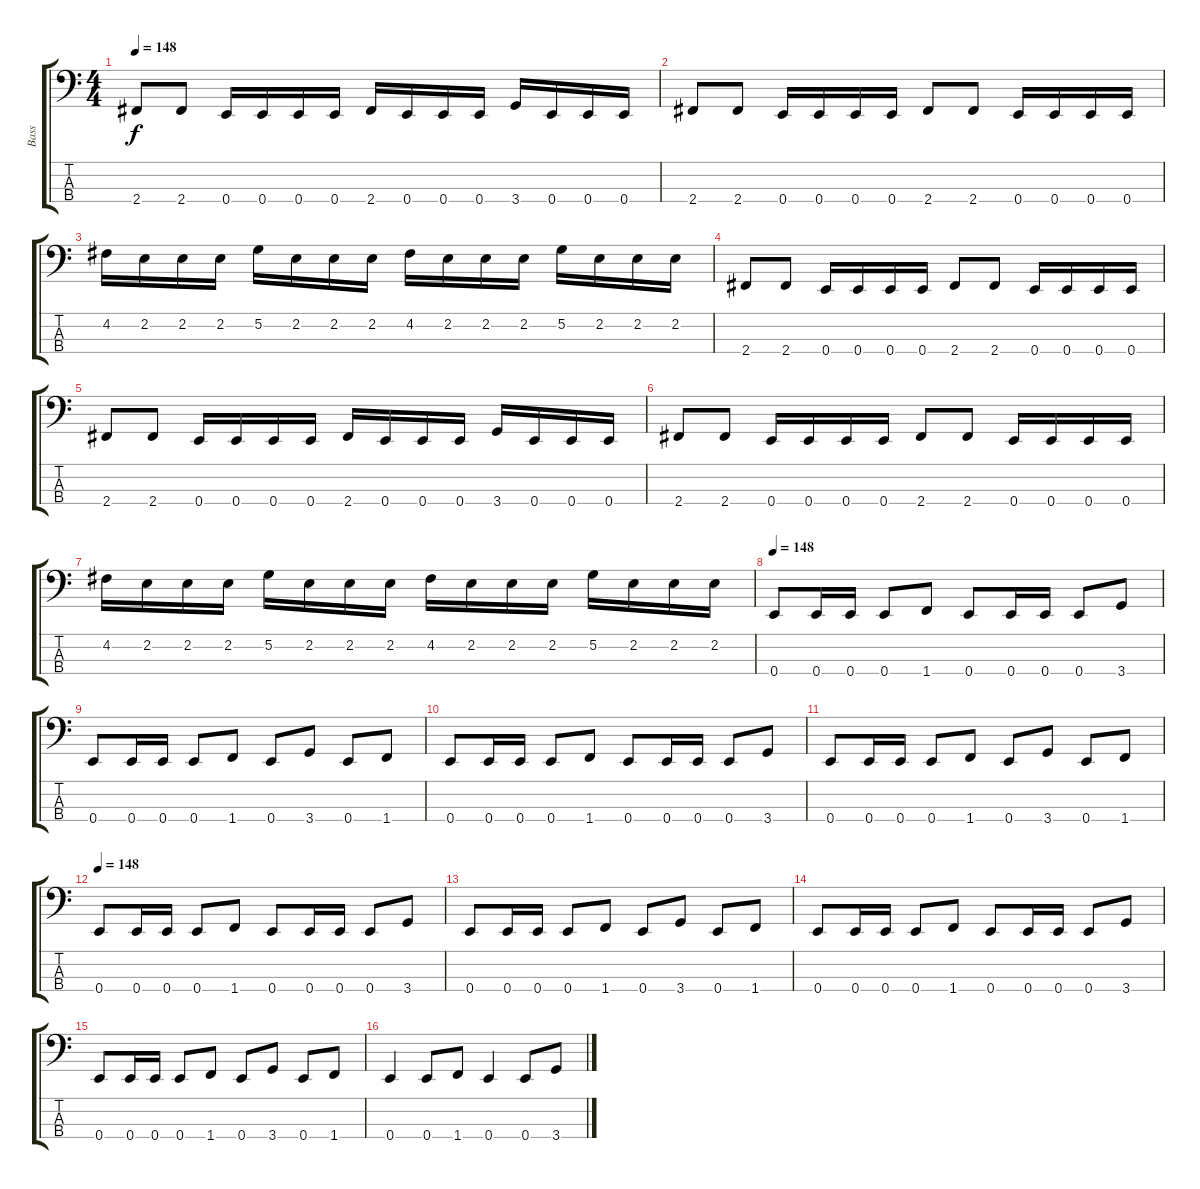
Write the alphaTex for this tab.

\track ("Bass" "Bass") {instrument electricbasspick}
\staff {score tabs}
\tuning (G2 D2 A1 E1) {hide}
\ts (4 4)
\tempo 148
\clef f4
\ks c
2.4.8{dy f} 2.4.8 0.4.16 0.4.16 0.4.16 0.4.16 2.4.16 0.4.16 0.4.16 0.4.16 3.4.16 0.4.16 0.4.16 0.4.16 |
2.4.8 2.4.8 0.4.16 0.4.16 0.4.16 0.4.16 2.4.8 2.4.8 0.4.16 0.4.16 0.4.16 0.4.16 |
4.2.16 2.2.16 2.2.16 2.2.16 5.2.16 2.2.16 2.2.16 2.2.16 4.2.16 2.2.16 2.2.16 2.2.16 5.2.16 2.2.16 2.2.16 2.2.16 |
2.4.8 2.4.8 0.4.16 0.4.16 0.4.16 0.4.16 2.4.8 2.4.8 0.4.16 0.4.16 0.4.16 0.4.16 |
2.4.8 2.4.8 0.4.16 0.4.16 0.4.16 0.4.16 2.4.16 0.4.16 0.4.16 0.4.16 3.4.16 0.4.16 0.4.16 0.4.16 |
2.4.8 2.4.8 0.4.16 0.4.16 0.4.16 0.4.16 2.4.8 2.4.8 0.4.16 0.4.16 0.4.16 0.4.16 |
4.2.16 2.2.16 2.2.16 2.2.16 5.2.16 2.2.16 2.2.16 2.2.16 4.2.16 2.2.16 2.2.16 2.2.16 5.2.16 2.2.16 2.2.16 2.2.16 |
\tempo 148
0.4.8 0.4.16 0.4.16 0.4.8 1.4.8 0.4.8 0.4.16 0.4.16 0.4.8 3.4.8 |
0.4.8 0.4.16 0.4.16 0.4.8 1.4.8 0.4.8 3.4.8 0.4.8 1.4.8 |
0.4.8 0.4.16 0.4.16 0.4.8 1.4.8 0.4.8 0.4.16 0.4.16 0.4.8 3.4.8 |
0.4.8 0.4.16 0.4.16 0.4.8 1.4.8 0.4.8 3.4.8 0.4.8 1.4.8 |
\tempo 148
0.4.8 0.4.16 0.4.16 0.4.8 1.4.8 0.4.8 0.4.16 0.4.16 0.4.8 3.4.8 |
0.4.8 0.4.16 0.4.16 0.4.8 1.4.8 0.4.8 3.4.8 0.4.8 1.4.8 |
0.4.8 0.4.16 0.4.16 0.4.8 1.4.8 0.4.8 0.4.16 0.4.16 0.4.8 3.4.8 |
0.4.8 0.4.16 0.4.16 0.4.8 1.4.8 0.4.8 3.4.8 0.4.8 1.4.8 |
0.4.4 0.4.8 1.4.8 0.4.4 0.4.8 3.4.8
